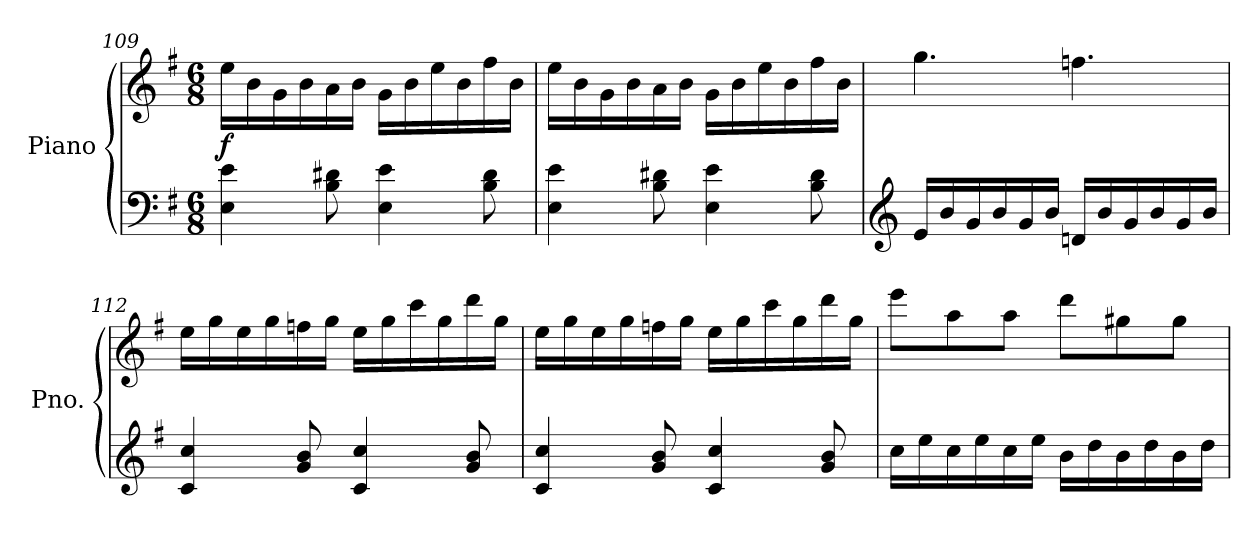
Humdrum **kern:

**kern	**kern	**dynam
*part1	*part1	*part1
*staff2	*staff1	*staff1/2
*I"Piano	*	*
*I'Pno.	*	*
*clefF4	*clefG2	*
*k[f#]	*k[f#]	*
*M6/8	*M6/8	*
=109	=109	=109
!	!	!LO:DY:b
4E\ 4e\	16ee\LL	f
.	16b\	.
.	16g\	.
.	16b\	.
8B\ 8d#X\	16a\	.
.	16b\JJ	.
4E\ 4e\	16g\LL	.
.	16b\	.
.	16ee\	.
.	16b\	.
8B\ 8d#\	16ff#\	.
.	16b\JJ	.
=110	=110	=110
4E\ 4e\	16ee\LL	.
.	16b\	.
.	16g\	.
.	16b\	.
8B\ 8d#X\	16a\	.
.	16b\JJ	.
4E\ 4e\	16g\LL	.
.	16b\	.
.	16ee\	.
.	16b\	.
8B\ 8d#\	16ff#\	.
.	16b\JJ	.
=111	=111	=111
*clefG2	*	*
16e/LL	4.gg\	.
16b/	.	.
16g/	.	.
16b/	.	.
16g/	.	.
16b/JJ	.	.
16dn/LL	4.ffn\	.
16b/	.	.
16g/	.	.
16b/	.	.
16g/	.	.
16b/JJ	.	.
=112	=112	=112
4c/ 4cc/	16ee\LL	.
.	16gg\	.
.	16ee\	.
.	16gg\	.
8g/ 8b/	16ffn\	.
.	16gg\JJ	.
4c/ 4cc/	16ee\LL	.
.	16gg\	.
.	16ccc\	.
.	16gg\	.
8g/ 8b/	16ddd\	.
.	16gg\JJ	.
!!LO:LB:g=z
=113	=113	=113
4c/ 4cc/	16ee\LL	.
.	16gg\	.
.	16ee\	.
.	16gg\	.
8g/ 8b/	16ffn\	.
.	16gg\JJ	.
4c/ 4cc/	16ee\LL	.
.	16gg\	.
.	16ccc\	.
.	16gg\	.
8g/ 8b/	16ddd\	.
.	16gg\JJ	.
=114	=114	=114
16cc\LL	8eee\L	.
16ee\	.	.
16cc\	8aa\	.
16ee\	.	.
16cc\	8aa\J	.
16ee\JJ	.	.
16b\LL	8ddd\L	.
16dd\	.	.
16b\	8gg#X\	.
16dd\	.	.
16b\	8gg#\J	.
16dd\JJ	.	.
=	=	=
*-	*-	*-
